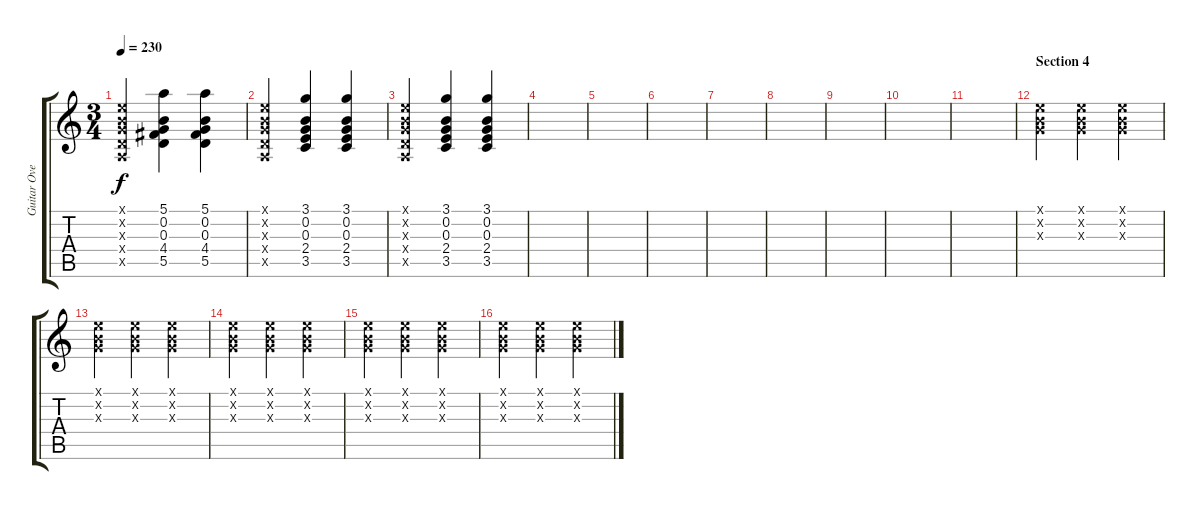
\track ("Guitar Overdub" "Guitar Ove") {instrument acousticguitarsteel}
\staff {score tabs}
\tuning (E4 B3 G3 D3 A2 E2) {hide}
\ts (3 4)
\tempo 230
\clef g2
\ks c
(0.1{x} 0.2{x} 0.3{x} 0.4{x} 0.5{x}).4{dy f} (5.1 0.2 0.3 4.4 5.5).4 (5.1 0.2 0.3 4.4 5.5).4 |
(0.1{x} 0.2{x} 0.3{x} 0.4{x} 0.5{x}).4 (3.1 0.2 0.3 2.4 3.5).4 (3.1 0.2 0.3 2.4 3.5).4 |
(0.1{x} 0.2{x} 0.3{x} 0.4{x} 0.5{x}).4 (3.1 0.2 0.3 2.4 3.5).4 (3.1 0.2 0.3 2.4 3.5).4 |
|
|
|
|
|
|
|
|
\section ("" "Section 4")
(0.1{x} 0.2{x} 0.3{x}).4 (0.1{x} 0.2{x} 0.3{x}).4 (0.1{x} 0.2{x} 0.3{x}).4 |
(0.1{x} 0.2{x} 0.3{x}).4 (0.1{x} 0.2{x} 0.3{x}).4 (0.1{x} 0.2{x} 0.3{x}).4 |
(0.1{x} 0.2{x} 0.3{x}).4 (0.1{x} 0.2{x} 0.3{x}).4 (0.1{x} 0.2{x} 0.3{x}).4 |
(0.1{x} 0.2{x} 0.3{x}).4 (0.1{x} 0.2{x} 0.3{x}).4 (0.1{x} 0.2{x} 0.3{x}).4 |
(0.1{x} 0.2{x} 0.3{x}).4 (0.1{x} 0.2{x} 0.3{x}).4 (0.1{x} 0.2{x} 0.3{x}).4
